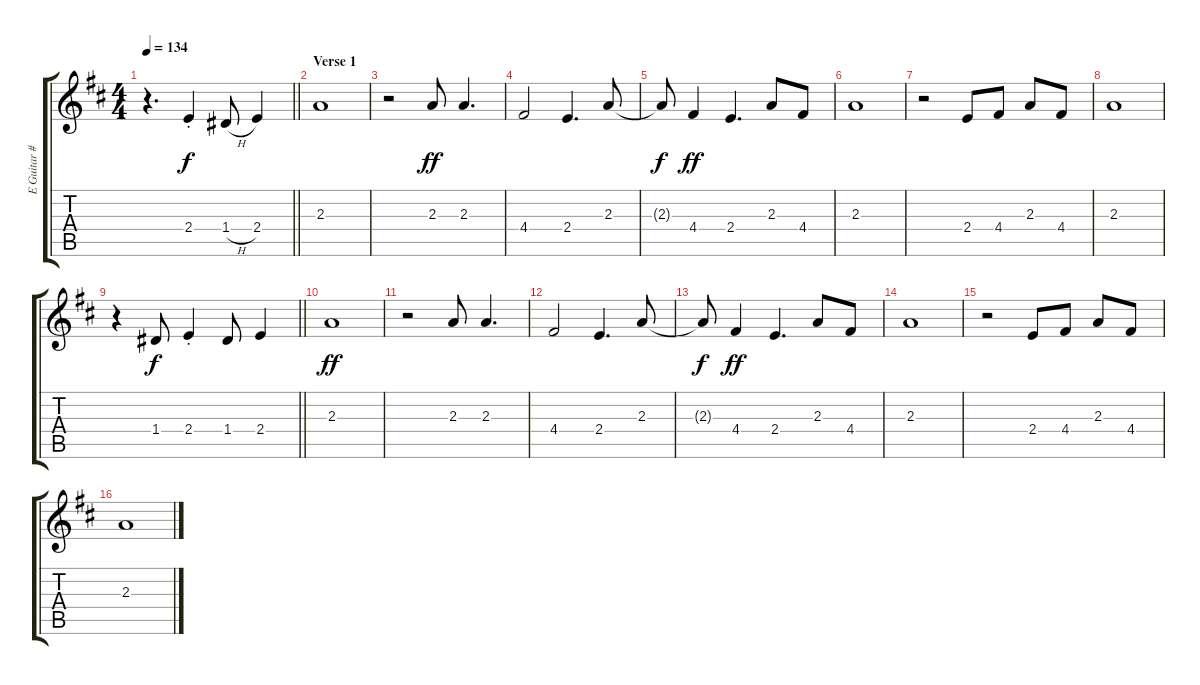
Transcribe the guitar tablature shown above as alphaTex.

\track ("E Guitar #1" "E Guitar #") {instrument overdrivenguitar}
\staff {score tabs}
\tuning (E4 B3 G3 D3 A2 E2) {hide}
\ts (4 4)
\tempo 134
\clef g2
\barLineRight lightlight
\ks d
r.4{d dy ff} 2.4{st}.4{dy f} 1.4{h}.8 2.4.4 |
\section ("" "Verse 1")
2.3.1 |
r.2 2.3.8{dy ff} 2.3.4{d} |
4.4.2 2.4.4{d} 2.3.8 |
2.3{t}.8{dy f} 4.4.4{dy ff} 2.4.4{d} 2.3.8 4.4.8 |
2.3.1 |
r.2 2.4.8 4.4.8 2.3.8 4.4.8 |
2.3.1 |
\barLineRight lightlight
r.4 1.4.8{dy f} 2.4{st}.4 1.4.8 2.4.4 |
2.3.1{dy ff} |
r.2 2.3.8 2.3.4{d} |
4.4.2 2.4.4{d} 2.3.8 |
2.3{t}.8{dy f} 4.4.4{dy ff} 2.4.4{d} 2.3.8 4.4.8 |
2.3.1 |
r.2 2.4.8 4.4.8 2.3.8 4.4.8 |
2.3.1
